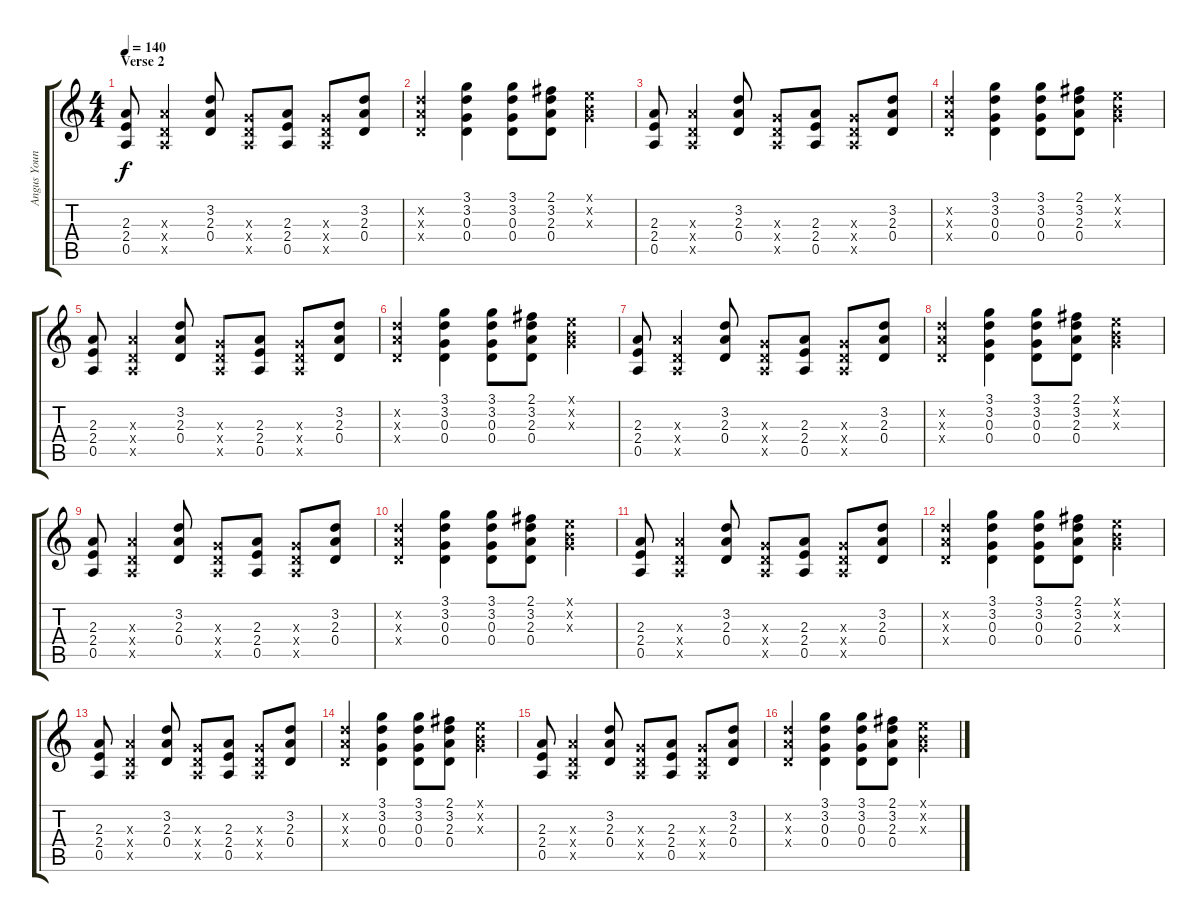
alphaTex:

\track ("Angus Young" "Angus Youn") {instrument distortionguitar}
\staff {score tabs}
\tuning (E4 B3 G3 D3 A2 E2) {hide}
\ts (4 4)
\section ("" "Verse 2")
\tempo 140
\clef g2
\ks c
(2.3 2.4 0.5).8{dy f} (2.3{x} 0.4{x} 0.5{x}).4 (3.2 2.3 0.4).8 (0.3{x} 0.4{x} 0.5{x}).8 (2.3 2.4 0.5).8 (0.3{x} 0.4{x} 0.5{x}).8 (3.2 2.3 0.4).8 |
(3.2{x} 2.3{x} 0.4{x}).4 (3.1 3.2 0.3 0.4).4 (3.1 3.2 0.3 0.4).8 (2.1 3.2 2.3 0.4).8 (0.1{x} 0.2{x} 0.3{x}).4 |
(2.3 2.4 0.5).8 (2.3{x} 0.4{x} 0.5{x}).4 (3.2 2.3 0.4).8 (0.3{x} 0.4{x} 0.5{x}).8 (2.3 2.4 0.5).8 (0.3{x} 0.4{x} 0.5{x}).8 (3.2 2.3 0.4).8 |
(3.2{x} 2.3{x} 0.4{x}).4 (3.1 3.2 0.3 0.4).4 (3.1 3.2 0.3 0.4).8 (2.1 3.2 2.3 0.4).8 (0.1{x} 0.2{x} 0.3{x}).4 |
(2.3 2.4 0.5).8 (2.3{x} 0.4{x} 0.5{x}).4 (3.2 2.3 0.4).8 (0.3{x} 0.4{x} 0.5{x}).8 (2.3 2.4 0.5).8 (0.3{x} 0.4{x} 0.5{x}).8 (3.2 2.3 0.4).8 |
(3.2{x} 2.3{x} 0.4{x}).4 (3.1 3.2 0.3 0.4).4 (3.1 3.2 0.3 0.4).8 (2.1 3.2 2.3 0.4).8 (0.1{x} 0.2{x} 0.3{x}).4 |
(2.3 2.4 0.5).8 (2.3{x} 0.4{x} 0.5{x}).4 (3.2 2.3 0.4).8 (0.3{x} 0.4{x} 0.5{x}).8 (2.3 2.4 0.5).8 (0.3{x} 0.4{x} 0.5{x}).8 (3.2 2.3 0.4).8 |
(3.2{x} 2.3{x} 0.4{x}).4 (3.1 3.2 0.3 0.4).4 (3.1 3.2 0.3 0.4).8 (2.1 3.2 2.3 0.4).8 (0.1{x} 0.2{x} 0.3{x}).4 |
(2.3 2.4 0.5).8 (2.3{x} 0.4{x} 0.5{x}).4 (3.2 2.3 0.4).8 (0.3{x} 0.4{x} 0.5{x}).8 (2.3 2.4 0.5).8 (0.3{x} 0.4{x} 0.5{x}).8 (3.2 2.3 0.4).8 |
(3.2{x} 2.3{x} 0.4{x}).4 (3.1 3.2 0.3 0.4).4 (3.1 3.2 0.3 0.4).8 (2.1 3.2 2.3 0.4).8 (0.1{x} 0.2{x} 0.3{x}).4 |
(2.3 2.4 0.5).8 (2.3{x} 0.4{x} 0.5{x}).4 (3.2 2.3 0.4).8 (0.3{x} 0.4{x} 0.5{x}).8 (2.3 2.4 0.5).8 (0.3{x} 0.4{x} 0.5{x}).8 (3.2 2.3 0.4).8 |
(3.2{x} 2.3{x} 0.4{x}).4 (3.1 3.2 0.3 0.4).4 (3.1 3.2 0.3 0.4).8 (2.1 3.2 2.3 0.4).8 (0.1{x} 0.2{x} 0.3{x}).4 |
(2.3 2.4 0.5).8 (2.3{x} 0.4{x} 0.5{x}).4 (3.2 2.3 0.4).8 (0.3{x} 0.4{x} 0.5{x}).8 (2.3 2.4 0.5).8 (0.3{x} 0.4{x} 0.5{x}).8 (3.2 2.3 0.4).8 |
(3.2{x} 2.3{x} 0.4{x}).4 (3.1 3.2 0.3 0.4).4 (3.1 3.2 0.3 0.4).8 (2.1 3.2 2.3 0.4).8 (0.1{x} 0.2{x} 0.3{x}).4 |
(2.3 2.4 0.5).8 (2.3{x} 0.4{x} 0.5{x}).4 (3.2 2.3 0.4).8 (0.3{x} 0.4{x} 0.5{x}).8 (2.3 2.4 0.5).8 (0.3{x} 0.4{x} 0.5{x}).8 (3.2 2.3 0.4).8 |
(3.2{x} 2.3{x} 0.4{x}).4 (3.1 3.2 0.3 0.4).4 (3.1 3.2 0.3 0.4).8 (2.1 3.2 2.3 0.4).8 (0.1{x} 0.2{x} 0.3{x}).4
